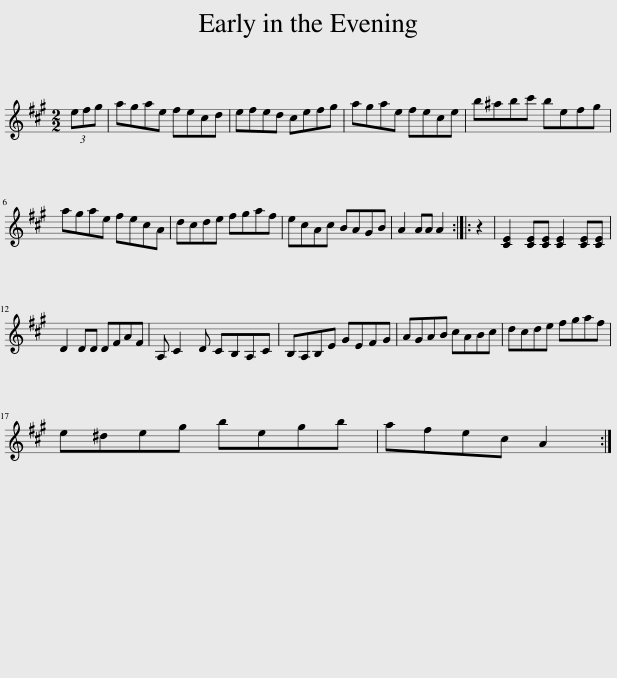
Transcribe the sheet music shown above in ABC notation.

X:1
L:1/8
M:2/2
I:linebreak $
K:A
V:1 treble
V:1
 (3efg | agae fecd | efed cefg | agae fece | b^abc' befg |$ %5
 agae fecA | dcde fgaf | ecAc BAGB | A2 AA A2 :: z2 | %10
 [CE]2 [CE][CE] [CE]2 [CE][CE] |$ D2 DD DFAF | A, C2 D CB,A,C | B,A,B,E GEFG | AGAB cABc | %15
 dcde fgaf |$ e^deg begb | afec A2 :| %18
